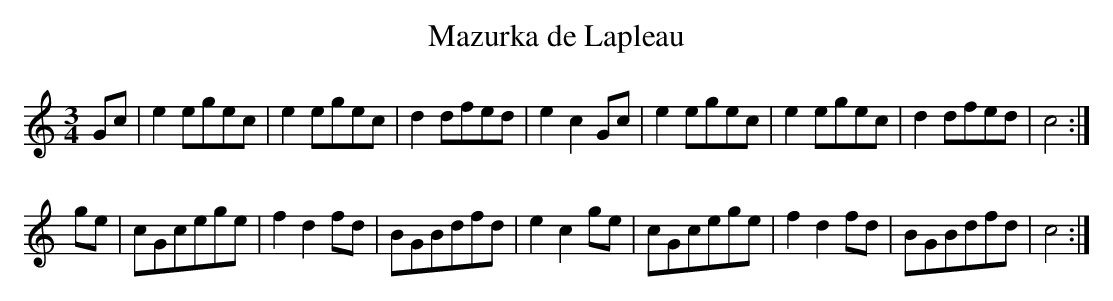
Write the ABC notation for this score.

X:1
T:Mazurka de Lapleau
L:1/8
M:3/4
K:C major
Gc|e2 egec|e2 egec|d2 dfed|e2 c2 Gc| \
e2 egec|e2 egec|d2 dfed|c4:|
ge|cGcege|f2d2fd|BGBdfd|e2c2ge| \
cGcege|f2d2fd|BGBdfd|c4:|
